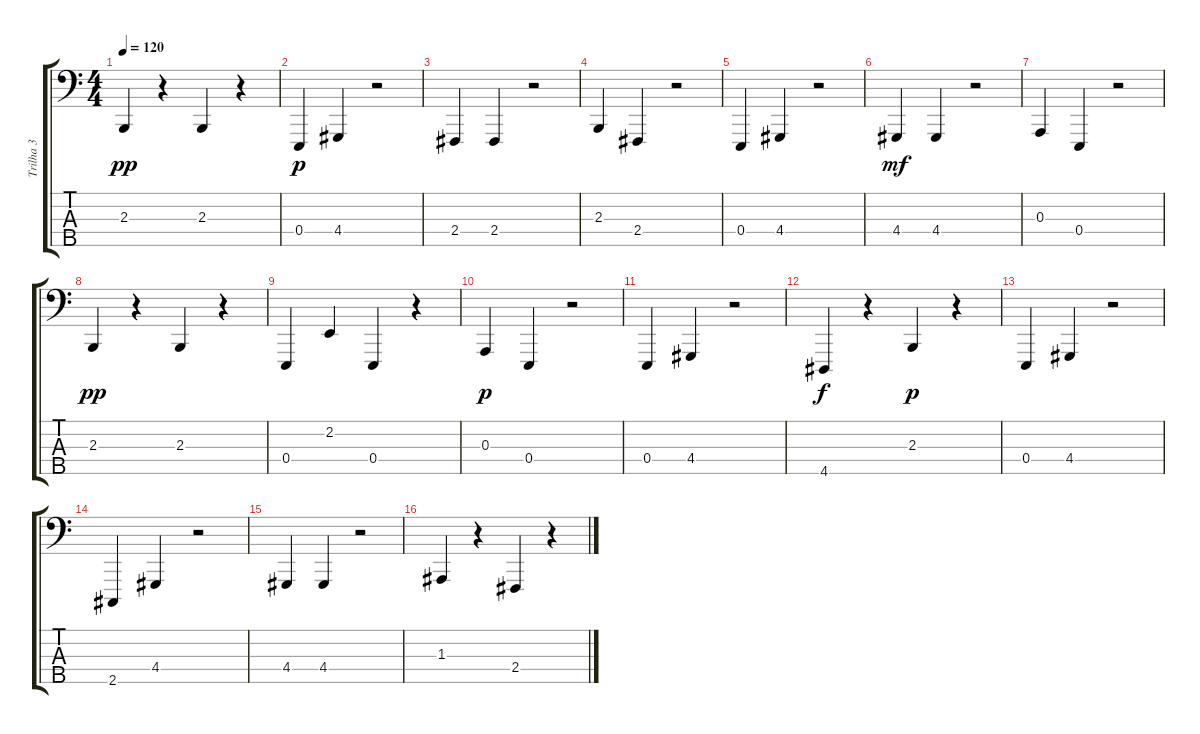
\track ("Trilha 3" "Trilha 3") {instrument acousticgrandpiano}
\staff {score tabs}
\tuning (G2 D2 A1 E1 B0) {hide}
\ts (4 4)
\tempo 120
\clef f4
\ks c
2.3.4{dy pp} r.4 2.3.4 r.4 |
0.4.4{dy p} 4.4.4 r.2 |
2.4.4 2.4.4 r.2 |
2.3.4 2.4.4 r.2 |
0.4.4 4.4.4 r.2 |
4.4.4{dy mf} 4.4.4 r.2 |
0.3.4 0.4.4 r.2 |
2.3.4{dy pp} r.4 2.3.4 r.4 |
0.4.4 2.2.4 0.4.4 r.4 |
0.3.4{dy p} 0.4.4 r.2 |
0.4.4 4.4.4 r.2 |
4.5.4{dy f} r.4 2.3.4{dy p} r.4 |
0.4.4 4.4.4 r.2 |
2.5.4 4.4.4 r.2 |
4.4.4 4.4.4 r.2 |
1.3.4 r.4 2.4.4 r.4
